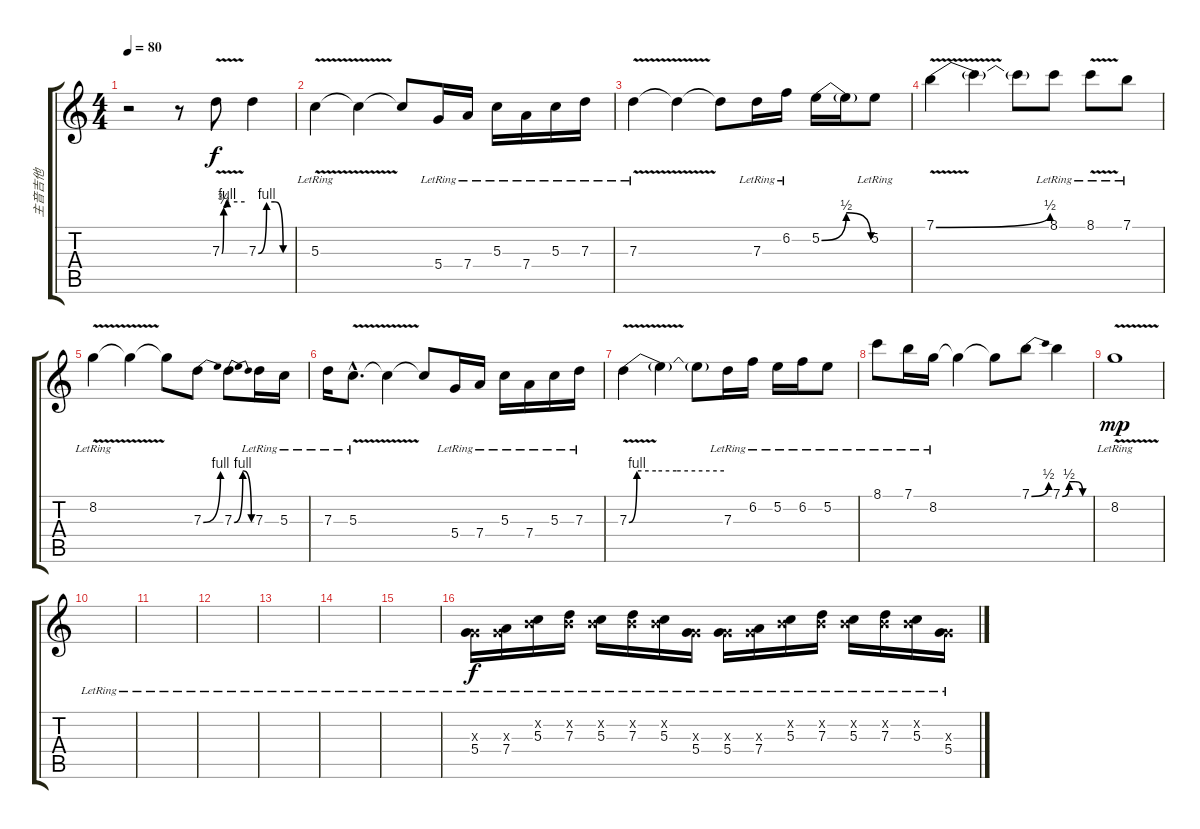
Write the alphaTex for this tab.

\track ("主音吉他" "主音吉他") {instrument acousticguitarnylon}
\staff {score tabs}
\tuning (E4 B3 G3 D3 A2 E2) {hide}
\ts (4 4)
\tempo 80
\clef g2
\ks c
r.2{dy f instrument acousticguitarnylon} r.8 7.3{be (custom 0 0 5 3 14 4 60 4) v}.8{instrument overdrivenguitar} 7.3{be (custom 0 0 15 4 30 4 45 0 60 0)}.4 |
5.3{v lr}.4 5.3{t}.4 5.3{t}.8 5.4{lr}.16 7.4{lr}.16 5.3{lr}.16 7.4{lr}.16 5.3{lr}.16 7.3{lr}.16 |
7.3{v lr}.4 7.3{t}.4 7.3{t}.8 7.3{lr}.16 6.2{lr}.16 5.2{be (bendrelease 0 0 28 2 28 2 60 0)}.16 5.2{t}.16 5.2{lr}.8 |
7.1{be (bend 0 0 60 2) v}.4 7.1{t}.4 7.1{t}.8 8.1{lr}.8 8.1{v lr}.8 7.1{lr}.8 |
8.2{v lr}.4 8.2{t}.4 8.2{t}.8 7.3{be (bend 0 0 60 4)}.8 7.3{be (bendrelease 0 0 30 4 30 4 60 0)}.8 7.3{lr}.16 5.3{lr}.16 |
7.3{lr}.16 5.3{v hac lr}.8{d} 5.3{t}.4 5.3{t}.8 5.4{lr}.16 7.4{lr}.16 5.3{lr}.16 7.4{lr}.16 5.3{lr}.16 7.3{lr}.16 |
7.3{be (custom 0 0 5 4 17 4 30 4 60 4) v}.4 7.3{t}.4 7.3{t}.8 7.3{lr}.16 6.2{lr}.16 5.2{lr}.16 6.2{lr}.16 5.2{lr}.8 |
8.1{lr}.8 7.1{lr}.16 8.2{lr}.16 8.2{t}.4 8.2{t}.8 7.1{be (bend 0 0 60 2)}.8 7.1{be (custom 0 0 15 2 30 2 45 0 60 0)}.4 |
8.2{v lr}.1{dy mp} |
|
|
|
|
|
|
(0.3{x} 5.4{lr}).16{dy f instrument overdrivenguitar} (0.3{x} 7.4{lr}).16 (0.2{x} 5.3{lr}).16 (0.2{x} 7.3{lr}).16 (0.2{x} 5.3{lr}).16 (0.2{x} 7.3{lr}).16 (0.2{x} 5.3{lr}).16 (0.3{x} 5.4{lr}).16 (0.3{x} 5.4{lr}).16 (0.3{x} 7.4{lr}).16 (0.2{x} 5.3{lr}).16 (0.2{x} 7.3{lr}).16 (0.2{x} 5.3{lr}).16 (0.2{x} 7.3{lr}).16 (0.2{x} 5.3{lr}).16 (0.3{x} 5.4{lr}).16
